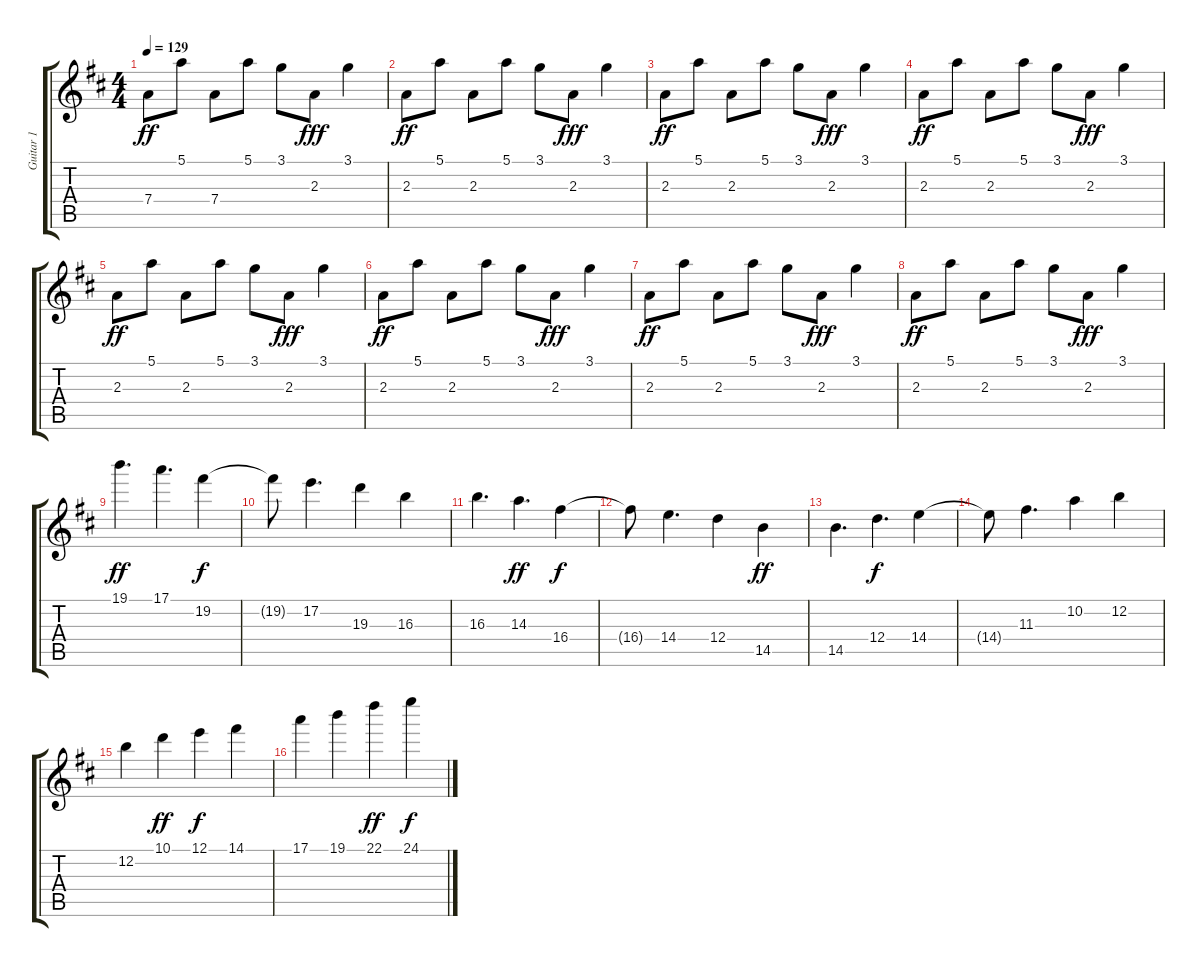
\track ("Guitar 1" "Guitar 1") {instrument overdrivenguitar}
\staff {score tabs}
\tuning (E4 B3 G3 D3 A2 E2) {hide}
\ts (4 4)
\tempo 129
\clef g2
\ks d
7.4.8{dy ff} 5.1.8 7.4.8 5.1.8 3.1.8 2.3.8{dy fff} 3.1.4 |
2.3.8{dy ff} 5.1.8 2.3.8 5.1.8 3.1.8 2.3.8{dy fff} 3.1.4 |
2.3.8{dy ff} 5.1.8 2.3.8 5.1.8 3.1.8 2.3.8{dy fff} 3.1.4 |
2.3.8{dy ff} 5.1.8 2.3.8 5.1.8 3.1.8 2.3.8{dy fff} 3.1.4 |
2.3.8{dy ff} 5.1.8 2.3.8 5.1.8 3.1.8 2.3.8{dy fff} 3.1.4 |
2.3.8{dy ff} 5.1.8 2.3.8 5.1.8 3.1.8 2.3.8{dy fff} 3.1.4 |
2.3.8{dy ff} 5.1.8 2.3.8 5.1.8 3.1.8 2.3.8{dy fff} 3.1.4 |
2.3.8{dy ff} 5.1.8 2.3.8 5.1.8 3.1.8 2.3.8{dy fff} 3.1.4 |
19.1.4{d dy ff} 17.1.4{d} 19.2.4{dy f} |
19.2{t}.8 17.2.4{d} 19.3.4 16.3.4 |
16.3.4{d} 14.3.4{d dy ff} 16.4.4{dy f} |
16.4{t}.8 14.4.4{d} 12.4.4 14.5.4{dy ff} |
14.5.4{d} 12.4.4{d dy f} 14.4.4 |
14.4{t}.8 11.3.4{d} 10.2.4 12.2.4 |
12.2.4 10.1.4{dy ff} 12.1.4{dy f} 14.1.4 |
17.1.4 19.1.4 22.1.4{dy ff} 24.1.4{dy f}
